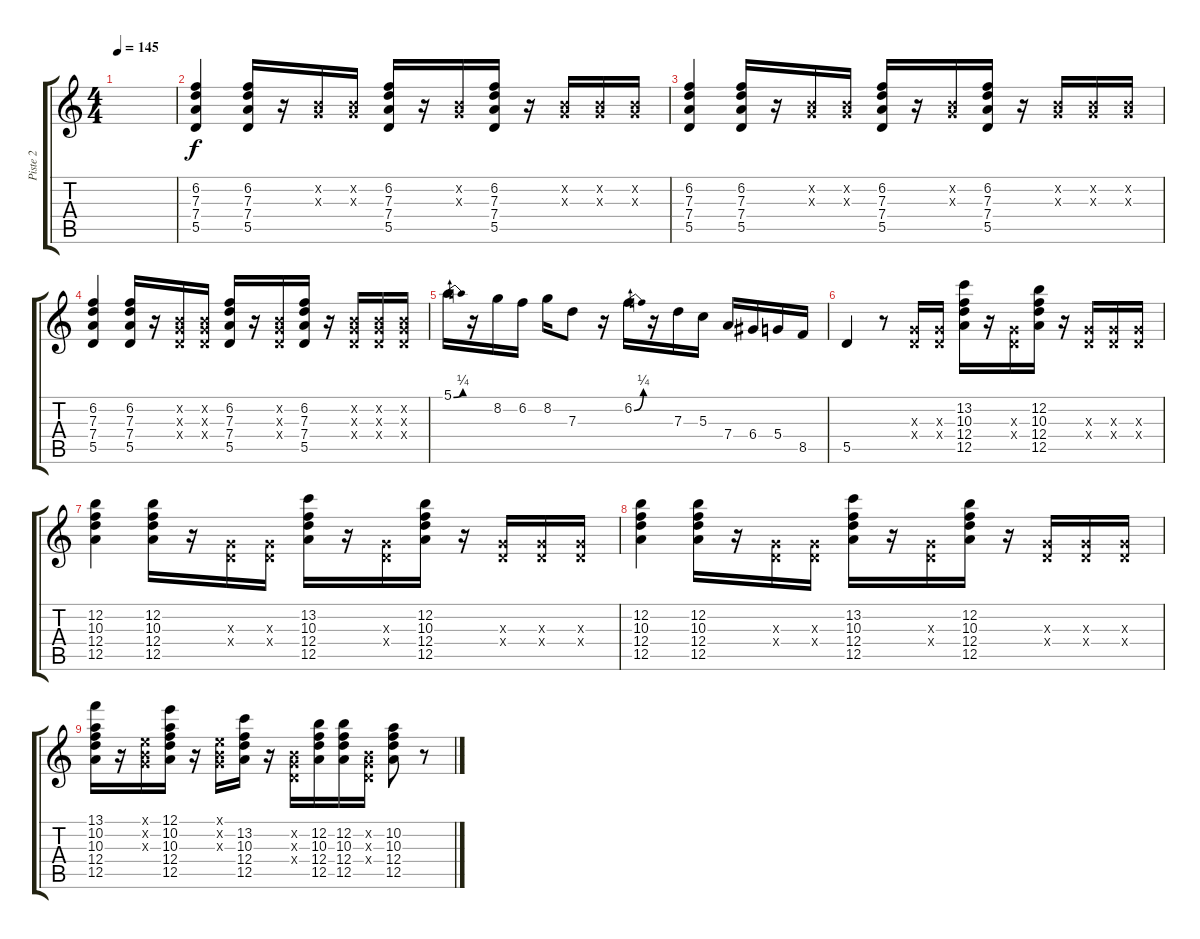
\track ("Piste 2" "Piste 2") {instrument overdrivenguitar}
\staff {score tabs}
\tuning (E4 B3 G3 D3 A2 E2) {hide}
\ts (4 4)
\tempo 145
\clef g2
\ks c
|
(6.2 7.3 7.4 5.5).4{instrument electricguitarclean} (6.2 7.3 7.4 5.5).16 r.16 (0.2{x} 0.3{x}).16 (0.2{x} 0.3{x}).16 (6.2 7.3 7.4 5.5).16 r.16 (0.2{x} 0.3{x}).16 (6.2 7.3 7.4 5.5).16 r.16 (0.2{x} 0.3{x}).16 (0.2{x} 0.3{x}).16 (0.2{x} 0.3{x}).16 |
(6.2 7.3 7.4 5.5).4 (6.2 7.3 7.4 5.5).16 r.16 (0.2{x} 0.3{x}).16 (0.2{x} 0.3{x}).16 (6.2 7.3 7.4 5.5).16 r.16 (0.2{x} 0.3{x}).16 (6.2 7.3 7.4 5.5).16 r.16 (0.2{x} 0.3{x}).16 (0.2{x} 0.3{x}).16 (0.2{x} 0.3{x}).16 |
(6.2 7.3 7.4 5.5).4 (6.2 7.3 7.4 5.5).16 r.16 (0.2{x} 0.3{x} 0.4{x}).16 (0.2{x} 0.3{x} 0.4{x}).16 (6.2 7.3 7.4 5.5).16 r.16 (0.2{x} 0.3{x} 0.4{x}).16 (6.2 7.3 7.4 5.5).16 r.16 (0.2{x} 0.3{x} 0.4{x}).16 (0.2{x} 0.3{x} 0.4{x}).16 (0.2{x} 0.3{x} 0.4{x}).16 |
5.1{be (bend 0 0 60 1)}.16 r.16 8.2.16 6.2.16 8.2.16 7.3.8 r.16 6.2{be (bend 0 0 60 1)}.16 r.16 7.3.16 5.3.16 7.4.16 6.4.16 5.4.16 8.5.16 |
5.5.4 r.8 (0.3{x} 0.4{x}).16 (0.3{x} 0.4{x}).16 (13.2 10.3 12.4 12.5).16 r.16 (0.3{x} 0.4{x}).16 (12.2 10.3 12.4 12.5).16 r.16 (0.3{x} 0.4{x}).16 (0.3{x} 0.4{x}).16 (0.3{x} 0.4{x}).16 |
(12.2 10.3 12.4 12.5).4 (12.2 10.3 12.4 12.5).16 r.16 (0.3{x} 0.4{x}).16 (0.3{x} 0.4{x}).16 (13.2 10.3 12.4 12.5).16 r.16 (0.3{x} 0.4{x}).16 (12.2 10.3 12.4 12.5).16 r.16 (0.3{x} 0.4{x}).16 (0.3{x} 0.4{x}).16 (0.3{x} 0.4{x}).16 |
(12.2 10.3 12.4 12.5).4 (12.2 10.3 12.4 12.5).16 r.16 (0.3{x} 0.4{x}).16 (0.3{x} 0.4{x}).16 (13.2 10.3 12.4 12.5).16 r.16 (0.3{x} 0.4{x}).16 (12.2 10.3 12.4 12.5).16 r.16 (0.3{x} 0.4{x}).16 (0.3{x} 0.4{x}).16 (0.3{x} 0.4{x}).16 |
(13.1 10.2 10.3 12.4 12.5).16 r.16 (0.1{x} 0.2{x} 0.3{x}).16 (12.1 10.2 10.3 12.4 12.5).16 r.16 (0.1{x} 0.2{x} 0.3{x}).16 (13.2 10.3 12.4 12.5).16 r.16 (0.2{x} 0.3{x} 0.4{x}).16 (12.2 10.3 12.4 12.5).16 (12.2 10.3 12.4 12.5).16 (0.2{x} 0.3{x} 0.4{x}).16 (10.2 10.3 12.4 12.5).8 r.8
